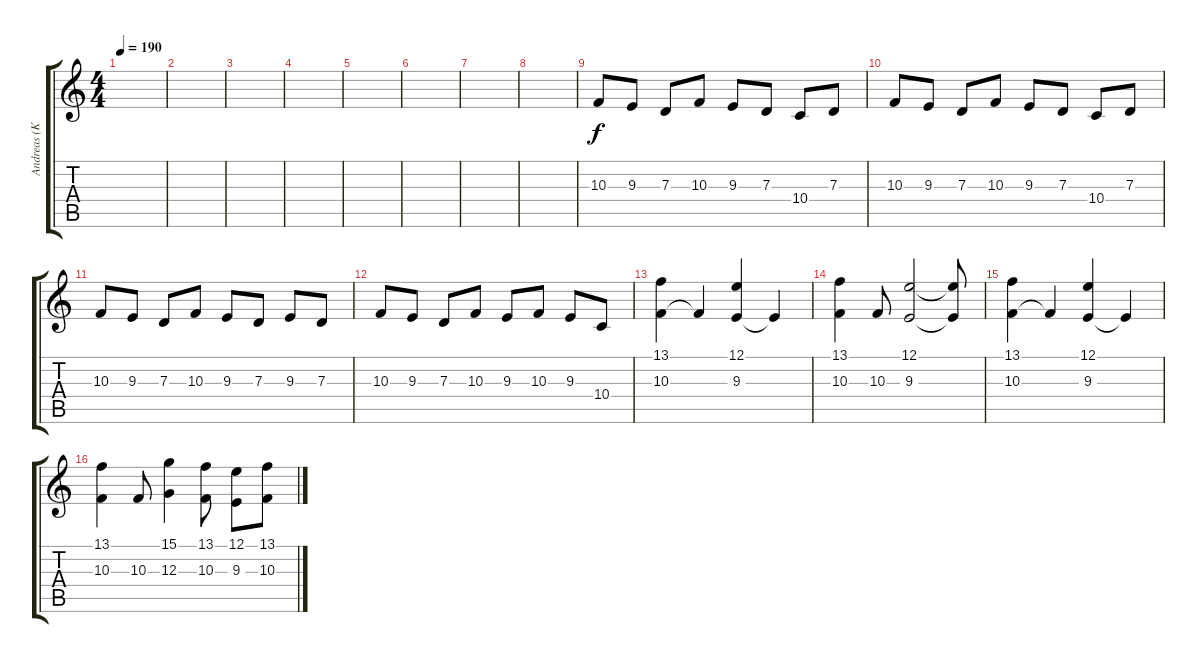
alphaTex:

\track ("Andreas (Keyboard)" "Andreas (K") {instrument tremolostrings}
\staff {score tabs}
\tuning (E4 B3 G3 D3 A2 E2) {hide}
\ts (4 4)
\tempo 190
\clef g2
\ks c
|
|
|
|
|
|
|
|
10.3.8 9.3.8 7.3.8 10.3.8 9.3.8 7.3.8 10.4.8 7.3.8 |
10.3.8 9.3.8 7.3.8 10.3.8 9.3.8 7.3.8 10.4.8 7.3.8 |
10.3.8 9.3.8 7.3.8 10.3.8 9.3.8 7.3.8 9.3.8 7.3.8 |
10.3.8 9.3.8 7.3.8 10.3.8 9.3.8 10.3.8 9.3.8 10.4.8 |
(13.1 10.3).4 10.3{t}.4 (12.1 9.3).4 9.3{t}.4 |
(13.1 10.3).4 10.3.8 (12.1 9.3).2 (12.1{t} 9.3{t}).8 |
(13.1 10.3).4 10.3{t}.4 (12.1 9.3).4 9.3{t}.4 |
(13.1 10.3).4 10.3.8 (15.1 12.3).4 (13.1 10.3).8 (12.1 9.3).8 (13.1 10.3).8
